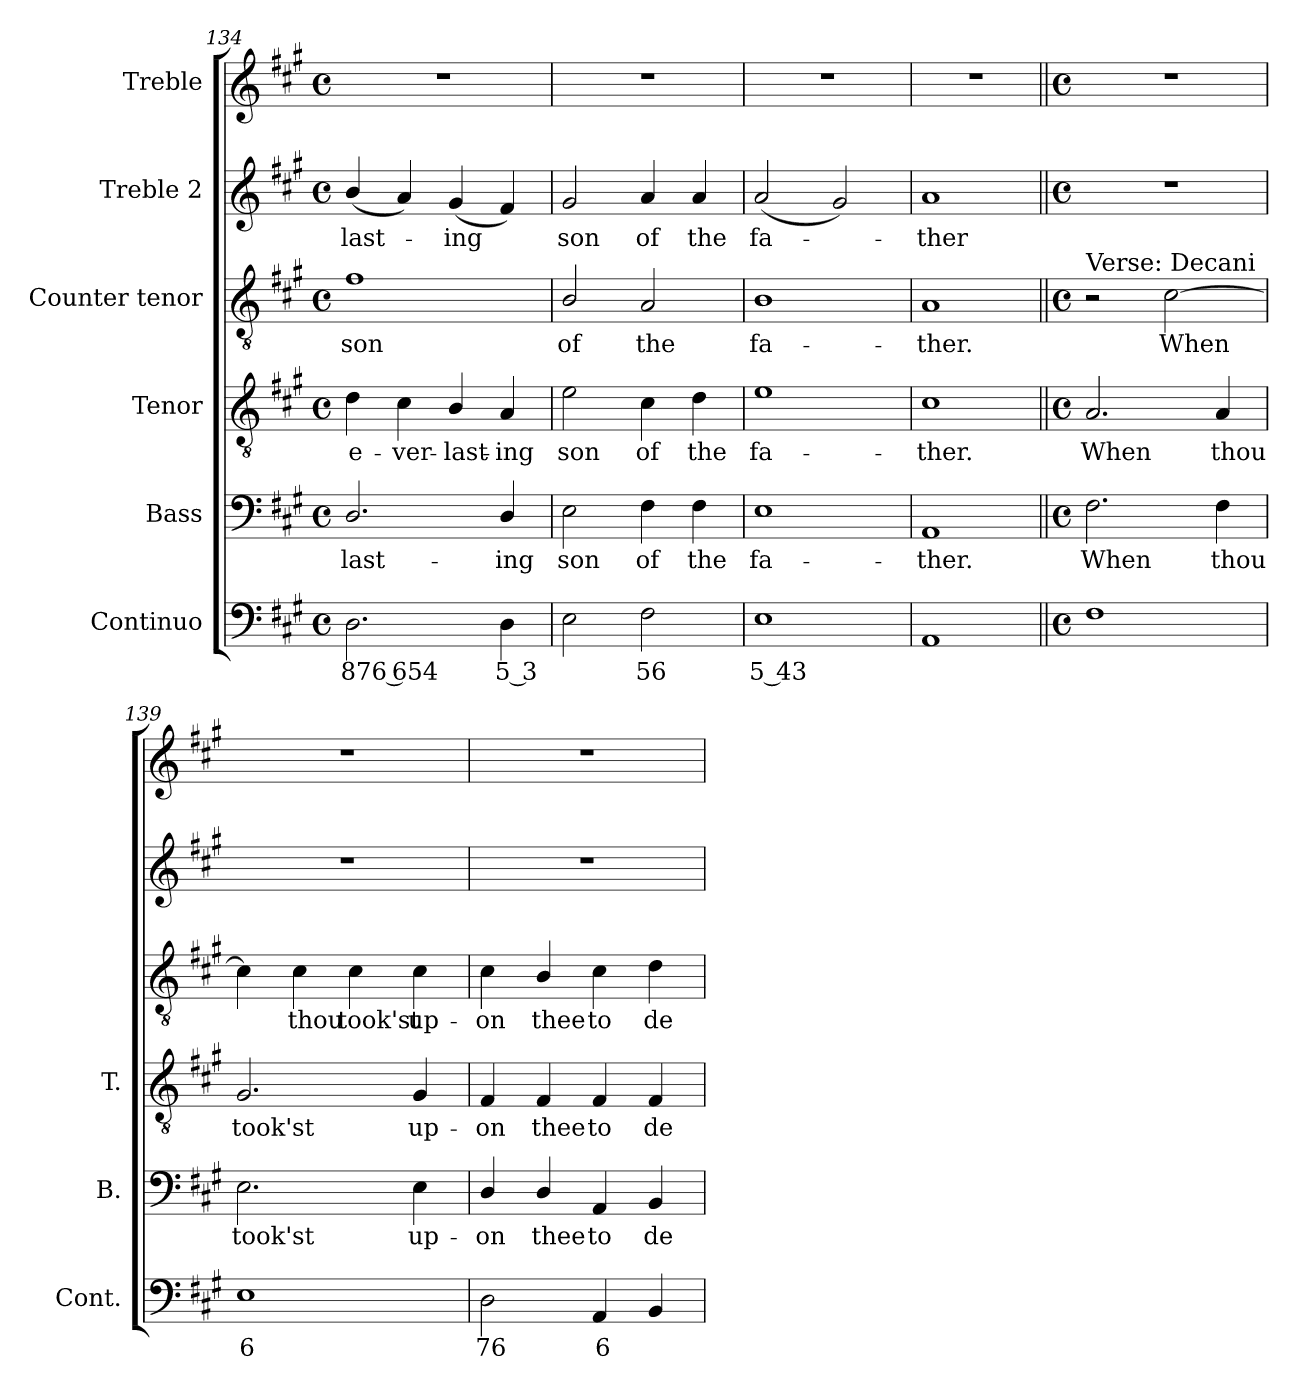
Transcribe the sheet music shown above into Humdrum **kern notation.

**kern	**text	**kern	**text	**kern	**text	**kern	**text	**kern	**text	**kern
*part6	*part6	*part5	*part5	*part4	*part4	*part3	*part3	*part2	*part2	*part1
*staff6	*staff6	*staff5	*staff5	*staff4	*staff4	*staff3	*staff3	*staff2	*staff2	*staff1
*I"Continuo	*	*I"Bass	*	*I"Tenor	*	*I"Counter tenor	*	*I"Treble 2	*	*I"Treble
*I'Cont.	*	*I'B.	*	*I'T.	*	*	*	*	*	*
*clefF4	*	*clefF4	*	*clefGv2	*	*clefGv2	*	*clefG2	*	*clefG2
*	*	*	*	*ITrd7c12	*	*ITrd7c12	*	*	*	*
*k[f#c#g#]	*	*k[f#c#g#]	*	*k[f#c#g#]	*	*k[f#c#g#]	*	*k[f#c#g#]	*	*k[f#c#g#]
*A:	*	*A:	*	*A:	*	*A:	*	*A:	*	*A:
*M4/4	*	*M4/4	*	*M4/4	*	*M4/4	*	*M4/4	*	*M4/4
*met(c)	*	*met(c)	*	*met(c)	*	*met(c)	*	*met(c)	*	*met(c)
=134	=134	=134	=134	=134	=134	=134	=134	=134	=134	=134
!	!LO:LY:b:color=#000000	!	!	!	!	!	!	!	!	!
!	!	!	!LO:LY:b:color=#000000	!	!	!	!	!	!	!
!	!	!	!	!	!LO:LY:b:color=#000000	!	!	!	!	!
!	!	!	!	!	!	!	!LO:LY:b:color=#000000	!	!	!
!	!	!	!	!	!	!	!	!	!LO:LY:b:color=#000000	!
2.Di\	876 654	2.Di/	-last-	4Di\	e-	1F#i	son	(4bi/	-last-	1r
!	!	!	!	!	!LO:LY:b:color=#000000	!	!	!	!	!
.	.	.	.	4C#i\	-ver-	.	.	4ai/)	.	.
!	!	!	!	!	!LO:LY:b:color=#000000	!	!	!	!	!
!	!	!	!	!	!	!	!	!	!LO:LY:b:color=#000000	!
.	.	.	.	4BBi/	-last-	.	.	(4g#i/	-ing	.
!	!LO:LY:b:color=#000000	!	!	!	!	!	!	!	!	!
!	!	!	!LO:LY:b:color=#000000	!	!	!	!	!	!	!
!	!	!	!	!	!LO:LY:b:color=#000000	!	!	!	!	!
4Di\	5 3	4Di/	-ing	4AAi/	-ing	.	.	4f#i/)	.	.
=135	=135	=135	=135	=135	=135	=135	=135	=135	=135	=135
!	!	!	!LO:LY:b:color=#000000	!	!	!	!	!	!	!
!	!	!	!	!	!LO:LY:b:color=#000000	!	!	!	!	!
!	!	!	!	!	!	!	!LO:LY:b:color=#000000	!	!	!
!	!	!	!	!	!	!	!	!	!LO:LY:b:color=#000000	!
2Ei\	.	2Ei\	son	2Ei\	son	2BBi/	of	2g#i/	son	1r
!	!LO:LY:b:color=#000000	!	!	!	!	!	!	!	!	!
!	!	!	!LO:LY:b:color=#000000	!	!	!	!	!	!	!
!	!	!	!	!	!LO:LY:b:color=#000000	!	!	!	!	!
!	!	!	!	!	!	!	!LO:LY:b:color=#000000	!	!	!
!	!	!	!	!	!	!	!	!	!LO:LY:b:color=#000000	!
2F#i\	56	4F#i\	of	4C#i\	of	2AAi/	the	4ai/	of	.
!	!	!	!LO:LY:b:color=#000000	!	!	!	!	!	!	!
!	!	!	!	!	!LO:LY:b:color=#000000	!	!	!	!	!
!	!	!	!	!	!	!	!	!	!LO:LY:b:color=#000000	!
.	.	4F#i\	the	4Di\	the	.	.	4ai/	the	.
=136	=136	=136	=136	=136	=136	=136	=136	=136	=136	=136
!	!LO:LY:b:color=#000000	!	!	!	!	!	!	!	!	!
!	!	!	!LO:LY:b:color=#000000	!	!	!	!	!	!	!
!	!	!	!	!	!LO:LY:b:color=#000000	!	!	!	!	!
!	!	!	!	!	!	!	!LO:LY:b:color=#000000	!	!	!
!	!	!	!	!	!	!	!	!	!LO:LY:b:color=#000000	!
1Ei	5 43	1Ei	fa-	1Ei	fa-	1BBi	fa-	(2ai/	fa-	1r
.	.	.	.	.	.	.	.	2g#i/)	.	.
=137	=137	=137	=137	=137	=137	=137	=137	=137	=137	=137
!	!	!	!LO:LY:b:color=#000000	!	!	!	!	!	!	!
!	!	!	!	!	!LO:LY:b:color=#000000	!	!	!	!	!
!	!	!	!	!	!	!	!LO:LY:b:color=#000000	!	!	!
!	!	!	!	!	!	!	!	!	!LO:LY:b:color=#000000	!
1AAi	.	1AAi	-ther.	1C#i	-ther.	1AAi	-ther.	1ai	-ther	1r
!!LO:PB:g=z
=138||	=138||	=138||	=138||	=138||	=138||	=138||	=138||	=138||	=138||	=138||
*M4/4	*	*M4/4	*	*M4/4	*	*M4/4	*	*M4/4	*	*M4/4
*met(c)	*	*met(c)	*	*met(c)	*	*met(c)	*	*met(c)	*	*met(c)
!	!	!	!LO:LY:b:color=#000000	!	!	!	!	!	!	!
!	!	!	!	!	!	!LO:TX:a:t=Verse&colon; Decani	!	!	!	!
!	!	!	!	!	!LO:LY:b:color=#000000	!	!	!	!	!
1F#i	.	2.F#i\	When	2.AAi/	When	2r	.	1r	.	1r
!	!	!	!	!	!	!	!LO:LY:b:color=#000000	!	!	!
.	.	.	.	.	.	[2C#i\	When	.	.	.
!	!	!	!LO:LY:b:color=#000000	!	!	!	!	!	!	!
!	!	!	!	!	!LO:LY:b:color=#000000	!	!	!	!	!
.	.	4F#i\	thou	4AAi/	thou	.	.	.	.	.
=139	=139	=139	=139	=139	=139	=139	=139	=139	=139	=139
!	!LO:LY:b:color=#000000	!	!	!	!	!	!	!	!	!
!	!	!	!LO:LY:b:color=#000000	!	!	!	!	!	!	!
!	!	!	!	!	!LO:LY:b:color=#000000	!	!	!	!	!
1Ei	6	2.Ei\	took'st	2.GG#i/	took'st	4C#i\]	.	1r	.	1r
!	!	!	!	!	!	!	!LO:LY:b:color=#000000	!	!	!
.	.	.	.	.	.	4C#i\	thou	.	.	.
!	!	!	!	!	!	!	!LO:LY:b:color=#000000	!	!	!
.	.	.	.	.	.	4C#i\	took'st	.	.	.
!	!	!	!LO:LY:b:color=#000000	!	!	!	!	!	!	!
!	!	!	!	!	!LO:LY:b:color=#000000	!	!	!	!	!
!	!	!	!	!	!	!	!LO:LY:b:color=#000000	!	!	!
.	.	4Ei\	up-	4GG#i/	up-	4C#i\	up-	.	.	.
=140	=140	=140	=140	=140	=140	=140	=140	=140	=140	=140
!	!LO:LY:b:color=#000000	!	!	!	!	!	!	!	!	!
!	!	!	!LO:LY:b:color=#000000	!	!	!	!	!	!	!
!	!	!	!	!	!LO:LY:b:color=#000000	!	!	!	!	!
!	!	!	!	!	!	!	!LO:LY:b:color=#000000	!	!	!
2Di\	76	4Di/	-on	4FF#i/	-on	4C#i\	-on	1r	.	1r
!	!	!	!LO:LY:b:color=#000000	!	!	!	!	!	!	!
!	!	!	!	!	!LO:LY:b:color=#000000	!	!	!	!	!
!	!	!	!	!	!	!	!LO:LY:b:color=#000000	!	!	!
.	.	4Di/	thee	4FF#i/	thee	4BBi/	thee	.	.	.
!	!LO:LY:b:color=#000000	!	!	!	!	!	!	!	!	!
!	!	!	!LO:LY:b:color=#000000	!	!	!	!	!	!	!
!	!	!	!	!	!LO:LY:b:color=#000000	!	!	!	!	!
!	!	!	!	!	!	!	!LO:LY:b:color=#000000	!	!	!
4AAi/	6	4AAi/	to	4FF#i/	to	4C#i\	to	.	.	.
!	!	!	!LO:LY:b:color=#000000	!	!	!	!	!	!	!
!	!	!	!	!	!LO:LY:b:color=#000000	!	!	!	!	!
!	!	!	!	!	!	!	!LO:LY:b:color=#000000	!	!	!
4BBi/	.	4BBi/	de-	4FF#i/	de-	4Di\	de-	.	.	.
=	=	=	=	=	=	=	=	=	=	=
*-	*-	*-	*-	*-	*-	*-	*-	*-	*-	*-
